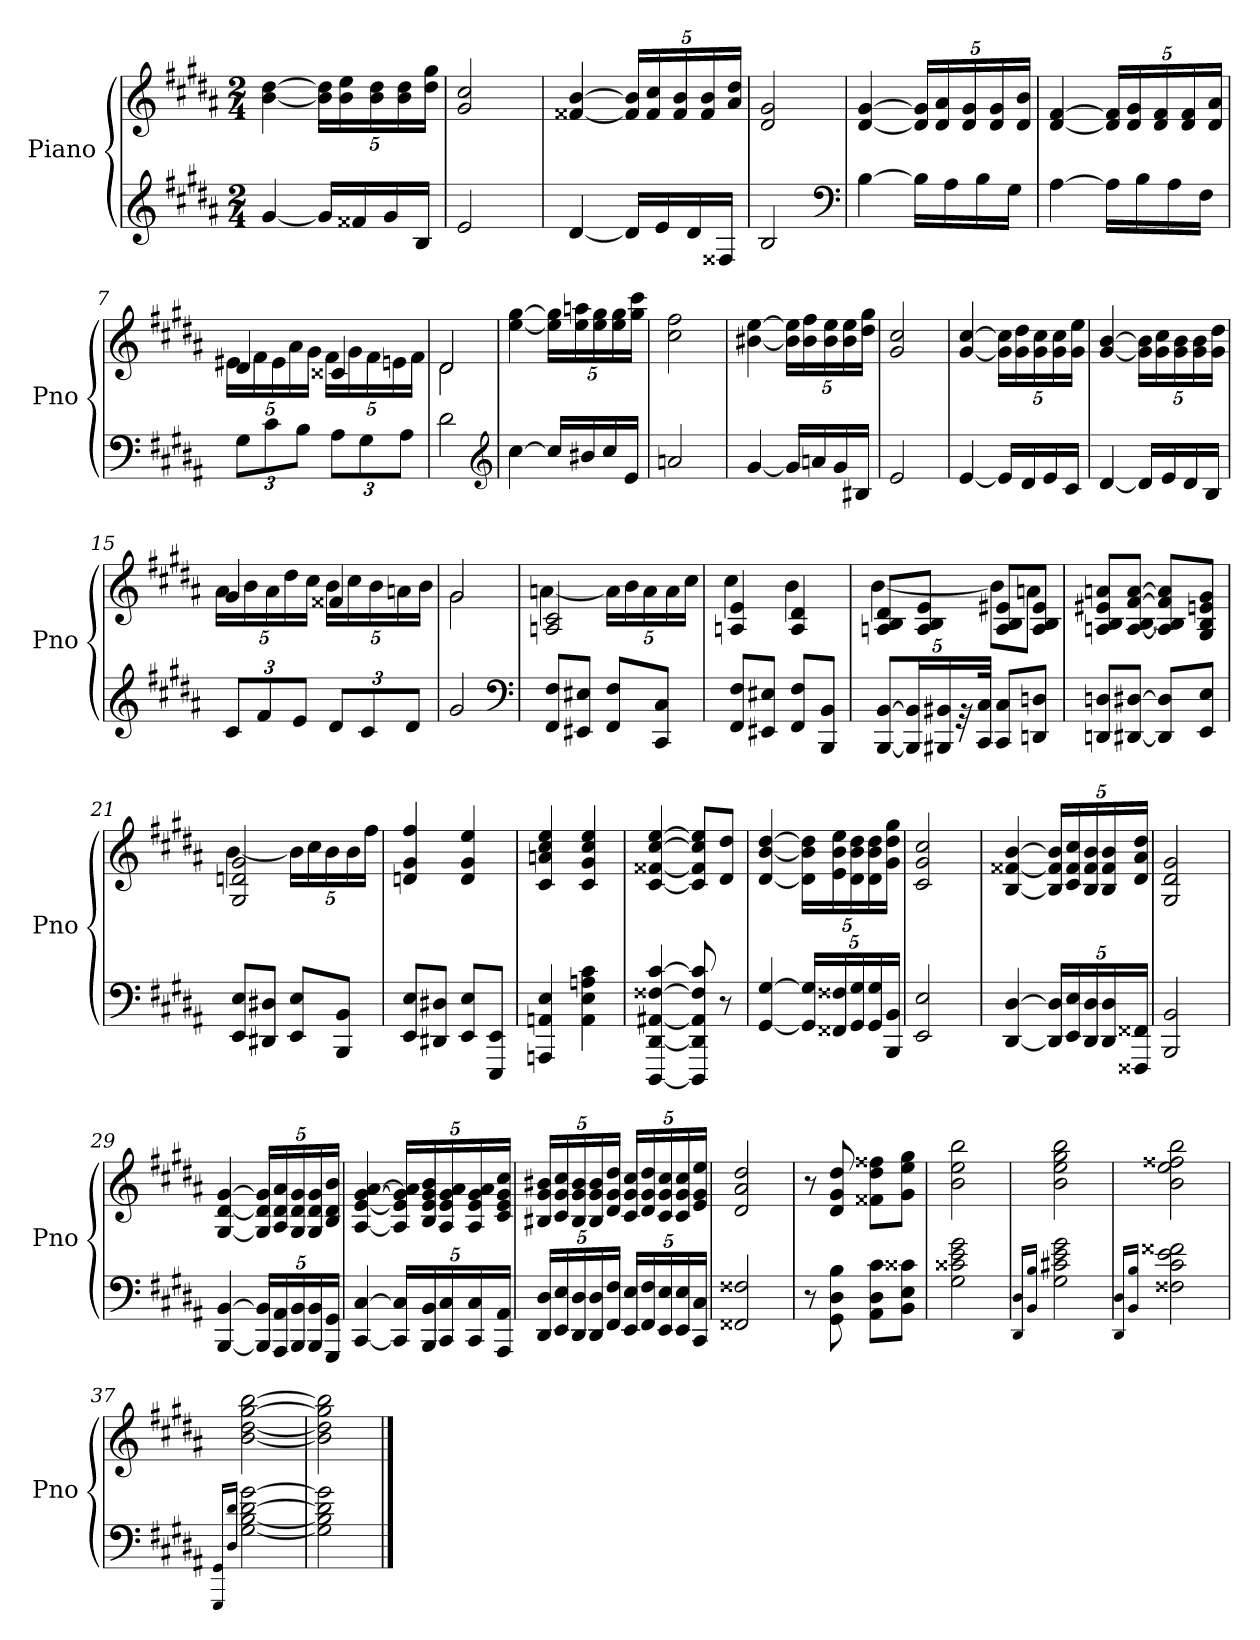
**kern	**kern
*part1	*part1
*staff2	*staff1
*I"Piano	*
*I'Pno	*
*clefG2	*clefG2
*k[f#c#g#d#a#]	*k[f#c#g#d#a#]
*g#:	*g#:
*M2/4	*M2/4
=1	=1
[4g#	[4b [4dd#
16g#LL]	20b] 20dd#]LL
.	20b 20ee
16f##X	.
.	20b 20dd#
16g#	.
.	20b 20dd#
16BJJ	.
.	20dd# 20gg#JJ
=2	=2
2e	2g# 2cc#
=3	=3
[4d#	[4f##X [4b
16d#LL]	20f##] 20b]LL
.	20f## 20cc#
16e	.
.	20f## 20b
16d#	.
.	20f## 20b
16F##XJJ	.
.	20a# 20dd#JJ
=4	=4
2B	2d# 2g#
*clefF4	*
=5	=5
[4B	[4d# [4g#
16BLL]	20d#] 20g#]LL
.	20d# 20a#
16A#	.
.	20d# 20g#
16B	.
.	20d# 20g#
16G#JJ	.
.	20d# 20bJJ
=6	=6
[4A#	[4d# [4f#
16A#LL]	20d#] 20f#]LL
.	20d# 20g#
16B	.
.	20d# 20f#
16A#	.
.	20d# 20f#
16F#JJ	.
.	20d# 20a#JJ
=7	=7
*	*^
12G#L	4d#	20e#XLL
.	.	20f#
12c#	.	.
.	.	20e#
.	.	20a#
12BJ	.	.
.	.	20g#JJ
12A#L	4c##X	20f#LL
.	.	20g#
12G#	.	.
.	.	20f#
.	.	20en
12A#J	.	.
.	.	20f#JJ
=8	=8	=8
2d#	2d#	2d#
*	*v	*v
*clefG2	*
=9	=9
[4cc#	[4ee [4gg#
16cc#LL]	20ee] 20gg#]LL
.	20ee 20aan
16b#X	.
.	20ee 20gg#
16cc#	.
.	20ee 20gg#
16eJJ	.
.	20gg# 20ccc#JJ
=10	=10
2an	2cc# 2ff#
=11	=11
[4g#	[4b#X [4ee
16g#LL]	20b#] 20ee]LL
.	20b# 20ff#
16an	.
.	20b# 20ee
16g#	.
.	20b# 20ee
16B#XJJ	.
.	20dd# 20gg#JJ
=12	=12
2e	2g# 2cc#
=13	=13
[4e	[4g# [4cc#
16eLL]	20g#] 20cc#]LL
.	20g# 20dd#
16d#	.
.	20g# 20cc#
16e	.
.	20g# 20cc#
16c#JJ	.
.	20g# 20eeJJ
=14	=14
[4d#	[4g# [4b
16d#LL]	20g#] 20b]LL
.	20g# 20cc#
16e	.
.	20g# 20b
16d#	.
.	20g# 20b
16BJJ	.
.	20g# 20dd#JJ
=15	=15
*	*^
12c#L	4g#	20a#LL
.	.	20b
12f#	.	.
.	.	20a#
.	.	20dd#
12eJ	.	.
.	.	20cc#JJ
12d#L	4f##X	20bLL
.	.	20cc#
12c#	.	.
.	.	20b
.	.	20an
12d#J	.	.
.	.	20bJJ
=16	=16	=16
2g#	2g#	2g#
*clefF4	*	*
=17	=17	=17
8FF# 8F#L	2An 2c#	[4an
8EE#X 8E#XJ	.	.
8FF# 8F#L	.	20aLL]
.	.	20b
.	.	20a
8CC# 8C#J	.	.
.	.	20a
.	.	20cc#JJ
=18	=18	=18
8FF# 8F#L	4An 4e	4cc#
8EE#X 8E#XJ	.	.
8FF# 8F#L	4A 4d#	4b
8BBB 8BBJ	.	.
=19	=19	=19
[10BBB [10BBL	8An 8B 8d#L	[4b
20BBB] 20BB]L	.	.
.	8A 8B 8eJ	.
20BBB#X 20BB#X	.	.
40r	.	.
40CC# 40C#JJk	.	.
8CC# 8C#L	8A 8B 8e#XL	8bL]
8DDn 8DnJ	8A 8B 8e#J	8anJ
*	*v	*v
=20	=20
8DDn 8DnL	8An 8B 8e#X 8anL
[8DD#X [8D#XJ	[8A [8B [8f# [8aJ
8DD#] 8D#]L	8A] 8B] 8f#] 8a]L
8EE 8EJ	8G# 8B 8en 8g#J
=21	=21
*	*^
8EE 8EL	2G# 2dn 2g#	[4b
8DD#X 8D#XJ	.	.
8EE 8EL	.	20bLL]
.	.	20cc#
.	.	20b
8BBB 8BBJ	.	.
.	.	20b
.	.	20ff#JJ
*	*v	*v
=22	=22
8EE 8EL	4dn 4g# 4ff#
8DD#X 8D#XJ	.
8EE 8EL	4d 4g# 4ee
8EEE 8EEJ	.
=23	=23
4AAAn 4AAn 4E	4c# 4an 4cc# 4ee
4AA 4E 4An 4c#	4c# 4g# 4cc# 4ee
=24	=24
[4DDD# [4DD# [4AA#X [4F##X [4c#	[4c# [4f##X [4cc# [4ee
8DDD#] 8DD#] 8AA#] 8F##] 8c#]	8c#] 8f##] 8cc#] 8ee]L
8r	8d# 8dd#J
=25	=25
[4GG# [4G#	[4d# [4b [4dd#
20GG#] 20G#]LL	20d#] 20b] 20dd#]LL
20FF##X 20F##X	20e 20b 20ee
20GG# 20G#	20d# 20b 20dd#
20GG# 20G#	20d# 20b 20dd#
20BBB 20BBJJ	20g# 20dd# 20gg#JJ
=26	=26
2EE 2E	2c# 2g# 2cc#
=27	=27
[4DD# [4D#	[4B [4f##X [4b
20DD#] 20D#]LL	20B] 20f##] 20b]LL
20EE 20E	20c# 20f## 20cc#
20DD# 20D#	20B 20f## 20b
20DD# 20D#	20B 20f## 20b
20FFF##X 20FF##XJJ	20d# 20a# 20dd#JJ
=28	=28
2BBB 2BB	2G# 2d# 2g#
=29	=29
[4BBB [4BB	[4G# [4d# [4g#
20BBB] 20BB]LL	20G#] 20d#] 20g#]LL
20AAA# 20AA#	20A# 20d# 20a#
20BBB 20BB	20G# 20d# 20g#
20BBB 20BB	20G# 20d# 20g#
20GGG# 20GG#JJ	20B 20d# 20bJJ
=30	=30
[4CC# [4C#	[4A# [4e [4g# [4a#
20CC#] 20C#]LL	20A#] 20e] 20g#] 20a#]LL
20BBB 20BB	20B 20e 20g# 20b
20CC# 20C#	20A# 20e 20g# 20a#
20CC# 20C#	20A# 20e 20g# 20a#
20AAA# 20AA#JJ	20c# 20e 20g# 20cc#JJ
=31	=31
20DD# 20D#LL	20B#X 20g# 20b#XLL
20EE 20E	20c# 20g# 20cc#
20DD# 20D#	20B# 20g# 20b#
20DD# 20D#	20B# 20g# 20b#
20FF# 20F#JJ	20d# 20g# 20dd#JJ
20EE 20ELL	20c# 20g# 20cc#LL
20FF# 20F#	20d# 20g# 20dd#
20EE 20E	20c# 20g# 20cc#
20EE 20E	20c# 20g# 20cc#
20CC# 20C#JJ	20e 20g# 20eeJJ
=32	=32
2FF##X 2F##X	2d# 2a# 2dd#
=33	=33
8r	8r
8GG# 8D# 8B	8d# 8g# 8dd#
8AA# 8D# 8c#L	8f##X 8dd# 8ff##XL
8BB 8E 8c##XJ	8g# 8ee 8gg#J
=34	=34
2G# 2c##X 2e 2g#	2b 2ee 2bb
=35	=35
16qqDD#/ 16qqD#/LL	.
16qqBB/ 16qqB/JJ	.
2G# 2c#X 2e 2g#	2b 2ee 2gg# 2bb
=36	=36
16qqDD#/ 16qqD#/LL	.
16qqBB/ 16qqB/JJ	.
2F##X 2c# 2e 2f##X	2b 2ee 2ff##X 2bb
=37	=37
16qqGGG#/ 16qqGG#/LL	.
16qqD#/ 16qqd#/JJ	.
[2G# [2B [2d# [2g#	[2b [2dd# [2gg# [2bb
=38	=38
2G#] 2B] 2d#] 2g#]	2b] 2dd#] 2gg#] 2bb]
==	==
*-	*-
